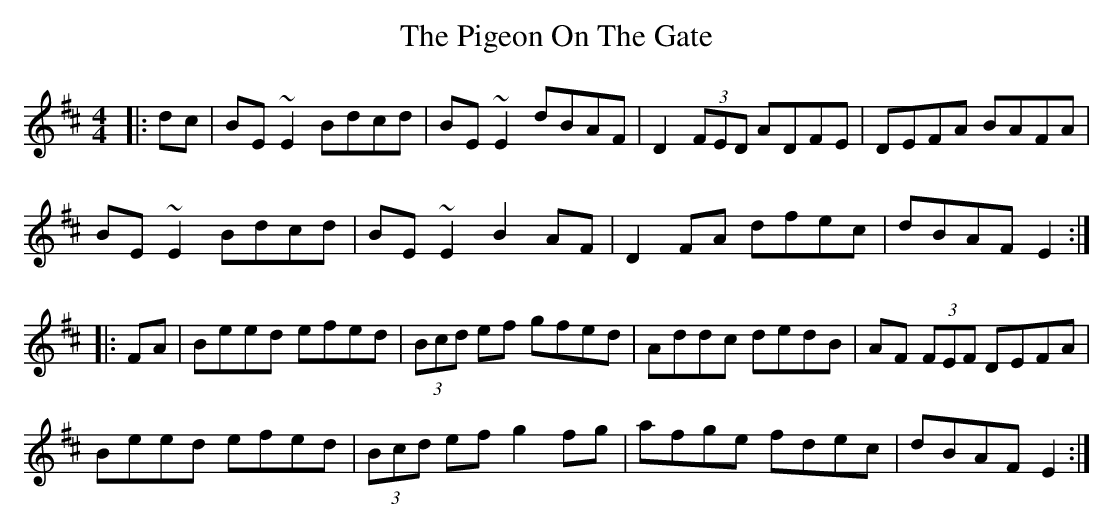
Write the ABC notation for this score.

X:1
T: The Pigeon On The Gate
M: 4/4
L: 1/8
K: Edor
|:dc|BE ~E2 Bdcd|BE ~E2 dBAF|D2 (3FED ADFE|DEFA BAFA|
BE ~E2 Bdcd|BE ~E2 B2 AF|D2 FA dfec|dBAF E2:|
|:FA|Beed efed|(3Bcd ef gfed|Addc dedB|AF (3FEF DEFA|
Beed efed|(3Bcd ef g2 fg|afge fdec|dBAF E2:|
